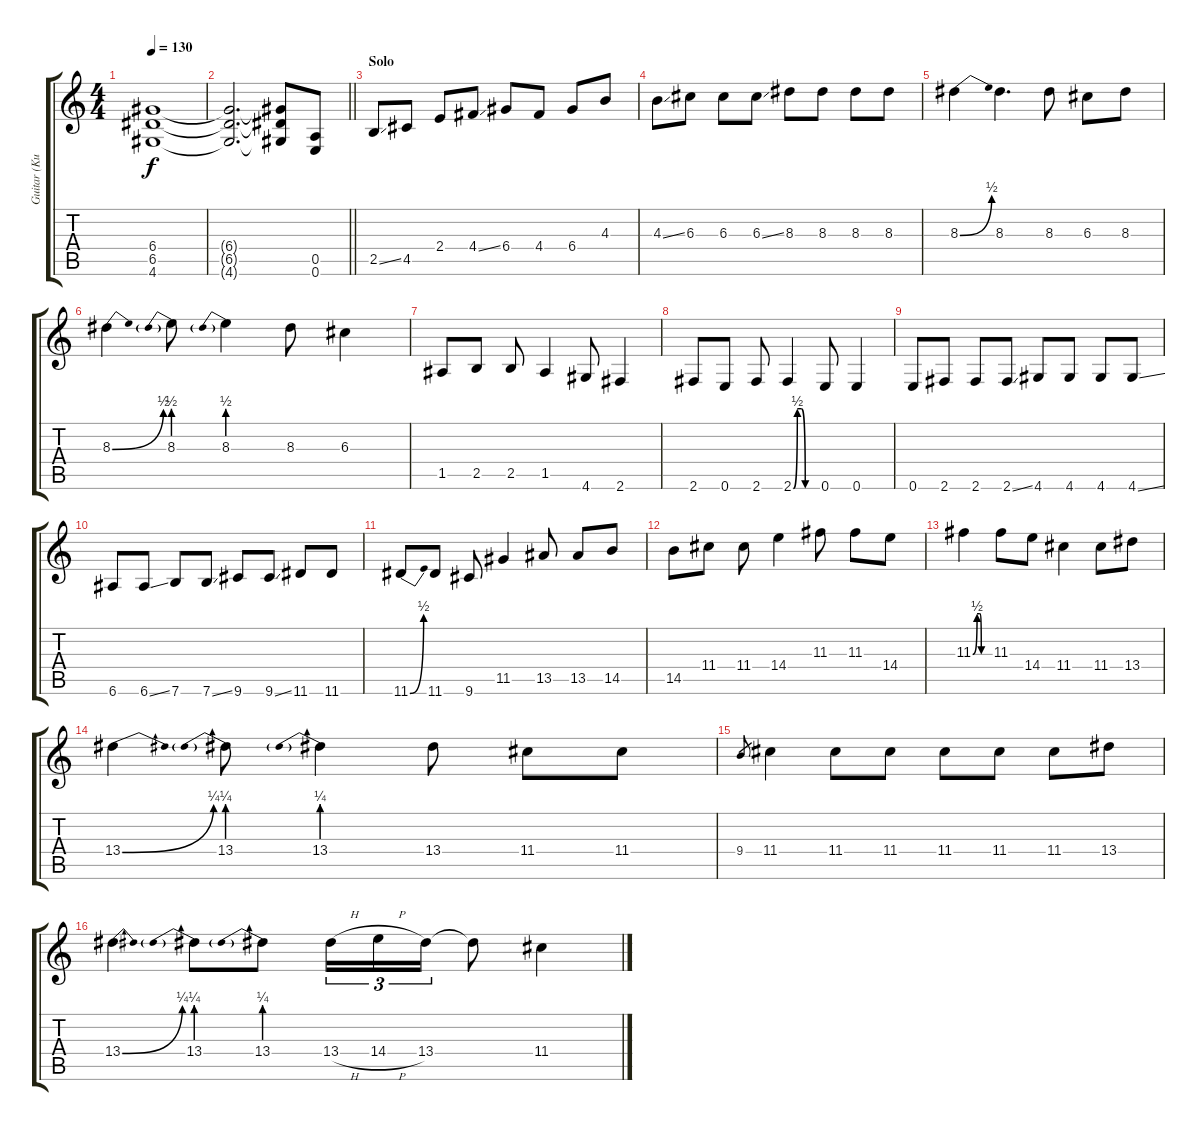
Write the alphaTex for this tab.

\track ("Guitar (Kurt)" "Guitar (Ku") {instrument overdrivenguitar}
\staff {score tabs}
\tuning (E4 B3 G3 D3 A2 E2) {hide}
\ts (4 4)
\tempo 130
\clef g2
\ks c
(6.4 6.5 4.6).1{dy f} |
\barLineRight lightlight
(6.4{t} 6.5{t} 4.6{t}).2{d} (6.4{t} 6.5{t} 4.6{t}).8 (0.5 0.6).8 |
\section ("" "Solo")
2.5{ss}.8 4.5.8 2.4.8 4.4{ss}.8 6.4.8 4.4.8 6.4.8 4.3.8 |
4.3{ss}.8 6.3.8 6.3.8 6.3{ss}.8 8.3.8 8.3.8 8.3.8 8.3.8 |
8.3{be (bend 0 0 60 2)}.4 8.3.4{d} 8.3.8 6.3.8 8.3.8 |
8.3{be (bend 0 0 60 2)}.4 8.3{be (prebend 0 2 60 2)}.8 8.3{be (prebend 0 2 60 2)}.4 8.3.8 6.3.4 |
1.5.8 2.5.8 2.5.8 1.5.4 4.6.8 2.6.4 |
2.6.8 0.6.8 2.6.8 2.6{be (custom 0 0 10 2 20 2 30 0 60 0)}.4 0.6.8 0.6.4 |
0.6.8 2.6.8 2.6.8 2.6{ss}.8 4.6.8 4.6.8 4.6.8 4.6{ss}.8 |
6.6.8 6.6{ss}.8 7.6.8 7.6{ss}.8 9.6.8 9.6{ss}.8 11.6.8 11.6.8 |
11.6{be (bend 0 0 60 2)}.8 11.6.8 9.6.8 11.5.4 13.5.8 13.5.8 14.5.8 |
14.5.8 11.4.8 11.4.8 14.4.4 11.3.8 11.3.8 14.4.8 |
11.3{be (custom 0 0 15 2 25 2 30 0 60 0)}.4 11.3.8 14.4.8 11.4.4 11.4.8 13.4.8 |
13.4{be (bend 0 0 60 1)}.4 13.4{be (prebend 0 1 60 1)}.8 13.4{be (prebend 0 1 60 1)}.4 13.4.8 11.4.8 11.4.8 |
9.4.8{gr} 11.4.4 11.4.8 11.4.8 11.4.8 11.4.8 11.4.8 13.4.8 |
13.4{be (bend 0 0 60 1)}.4 13.4{be (prebend 0 1 60 1)}.8 13.4{be (prebend 0 1 60 1)}.8 13.4{h}.16{tu (3 2)} 14.4{h}.16{tu (3 2)} 13.4.16{tu (3 2)} 13.4{t}.8 11.4.4
